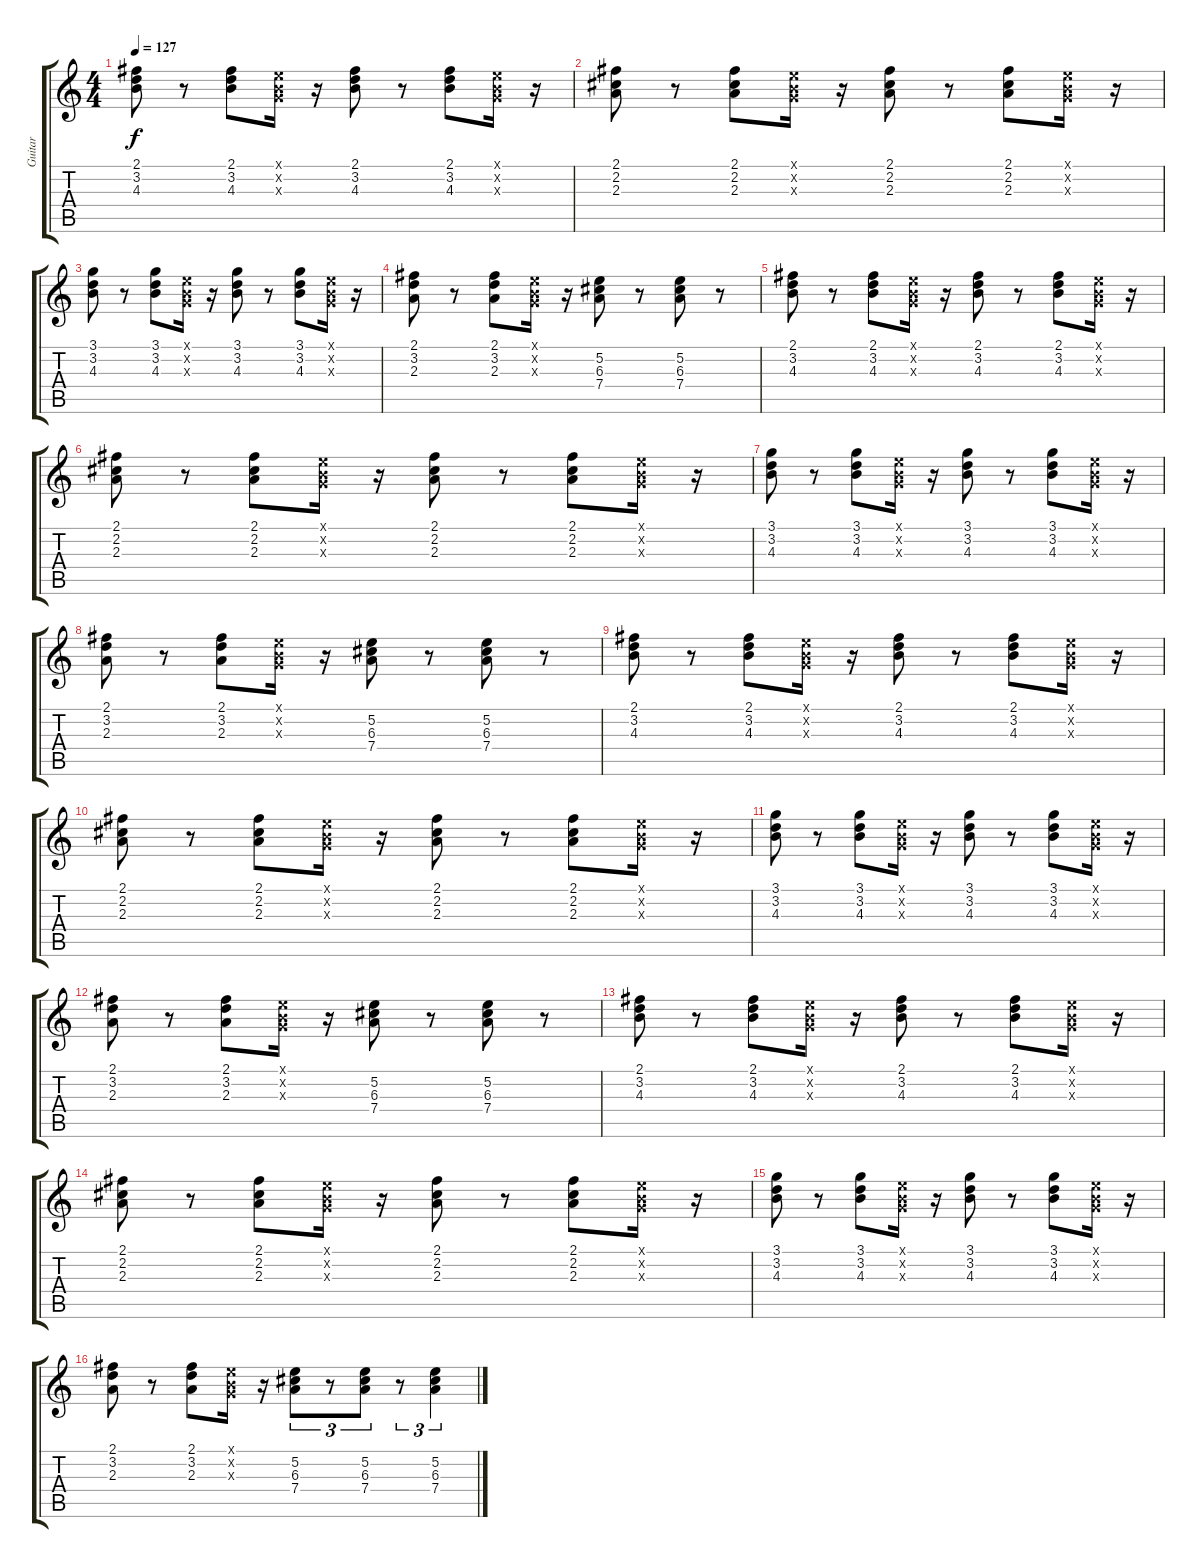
\track ("Guitar" "Guitar") {instrument acousticguitarsteel}
\staff {score tabs}
\tuning (E4 B3 G3 D3 A2 E2) {hide}
\ts (4 4)
\tempo 127
\clef g2
\ks c
(2.1 3.2 4.3).8{dy f} r.8 (2.1 3.2 4.3).8 (0.1{x} 0.2{x} 0.3{x}).16 r.16 (2.1 3.2 4.3).8 r.8 (2.1 3.2 4.3).8 (0.1{x} 0.2{x} 0.3{x}).16 r.16 |
(2.1 2.2 2.3).8 r.8 (2.1 2.2 2.3).8 (0.1{x} 0.2{x} 0.3{x}).16 r.16 (2.1 2.2 2.3).8 r.8 (2.1 2.2 2.3).8 (0.1{x} 0.2{x} 0.3{x}).16 r.16 |
(3.1 3.2 4.3).8 r.8 (3.1 3.2 4.3).8 (0.1{x} 0.2{x} 0.3{x}).16 r.16 (3.1 3.2 4.3).8 r.8 (3.1 3.2 4.3).8 (0.1{x} 0.2{x} 0.3{x}).16 r.16 |
(2.1 3.2 2.3).8 r.8 (2.1 3.2 2.3).8 (0.1{x} 0.2{x} 0.3{x}).16 r.16 (5.2 6.3 7.4).8 r.8 (5.2 6.3 7.4).8 r.8 |
(2.1 3.2 4.3).8 r.8 (2.1 3.2 4.3).8 (0.1{x} 0.2{x} 0.3{x}).16 r.16 (2.1 3.2 4.3).8 r.8 (2.1 3.2 4.3).8 (0.1{x} 0.2{x} 0.3{x}).16 r.16 |
(2.1 2.2 2.3).8 r.8 (2.1 2.2 2.3).8 (0.1{x} 0.2{x} 0.3{x}).16 r.16 (2.1 2.2 2.3).8 r.8 (2.1 2.2 2.3).8 (0.1{x} 0.2{x} 0.3{x}).16 r.16 |
(3.1 3.2 4.3).8 r.8 (3.1 3.2 4.3).8 (0.1{x} 0.2{x} 0.3{x}).16 r.16 (3.1 3.2 4.3).8 r.8 (3.1 3.2 4.3).8 (0.1{x} 0.2{x} 0.3{x}).16 r.16 |
(2.1 3.2 2.3).8 r.8 (2.1 3.2 2.3).8 (0.1{x} 0.2{x} 0.3{x}).16 r.16 (5.2 6.3 7.4).8 r.8 (5.2 6.3 7.4).8 r.8 |
(2.1 3.2 4.3).8 r.8 (2.1 3.2 4.3).8 (0.1{x} 0.2{x} 0.3{x}).16 r.16 (2.1 3.2 4.3).8 r.8 (2.1 3.2 4.3).8 (0.1{x} 0.2{x} 0.3{x}).16 r.16 |
(2.1 2.2 2.3).8 r.8 (2.1 2.2 2.3).8 (0.1{x} 0.2{x} 0.3{x}).16 r.16 (2.1 2.2 2.3).8 r.8 (2.1 2.2 2.3).8 (0.1{x} 0.2{x} 0.3{x}).16 r.16 |
(3.1 3.2 4.3).8 r.8 (3.1 3.2 4.3).8 (0.1{x} 0.2{x} 0.3{x}).16 r.16 (3.1 3.2 4.3).8 r.8 (3.1 3.2 4.3).8 (0.1{x} 0.2{x} 0.3{x}).16 r.16 |
(2.1 3.2 2.3).8 r.8 (2.1 3.2 2.3).8 (0.1{x} 0.2{x} 0.3{x}).16 r.16 (5.2 6.3 7.4).8 r.8 (5.2 6.3 7.4).8 r.8 |
(2.1 3.2 4.3).8 r.8 (2.1 3.2 4.3).8 (0.1{x} 0.2{x} 0.3{x}).16 r.16 (2.1 3.2 4.3).8 r.8 (2.1 3.2 4.3).8 (0.1{x} 0.2{x} 0.3{x}).16 r.16 |
(2.1 2.2 2.3).8 r.8 (2.1 2.2 2.3).8 (0.1{x} 0.2{x} 0.3{x}).16 r.16 (2.1 2.2 2.3).8 r.8 (2.1 2.2 2.3).8 (0.1{x} 0.2{x} 0.3{x}).16 r.16 |
(3.1 3.2 4.3).8 r.8 (3.1 3.2 4.3).8 (0.1{x} 0.2{x} 0.3{x}).16 r.16 (3.1 3.2 4.3).8 r.8 (3.1 3.2 4.3).8 (0.1{x} 0.2{x} 0.3{x}).16 r.16 |
(2.1 3.2 2.3).8 r.8 (2.1 3.2 2.3).8 (0.1{x} 0.2{x} 0.3{x}).16 r.16 (5.2 6.3 7.4).8{tu (3 2)} r.8{tu (3 2)} (5.2 6.3 7.4).8{tu (3 2)} r.8{tu (3 2)} (5.2 6.3 7.4).4{tu (3 2)}
